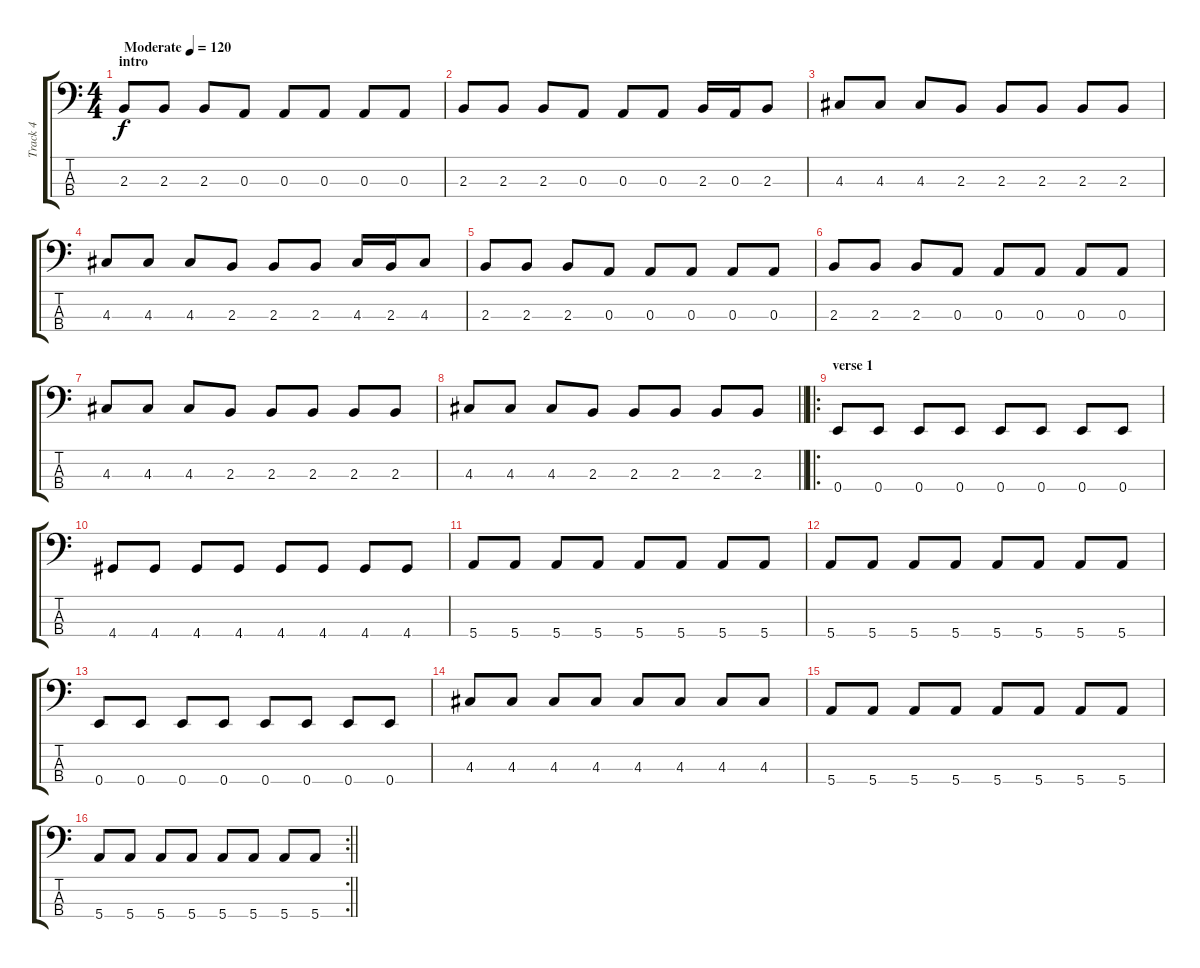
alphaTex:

\track ("Track 4" "Track 4") {instrument electricbasspick}
\staff {score tabs}
\tuning (G2 D2 A1 E1) {hide}
\ts (4 4)
\section ("" "intro")
\tempo (120 "Moderate")
\clef f4
\ks c
2.3.8{dy f instrument electricbasspick} 2.3.8 2.3.8 0.3.8 0.3.8 0.3.8 0.3.8 0.3.8 |
2.3.8 2.3.8 2.3.8 0.3.8 0.3.8 0.3.8 2.3.16 0.3.16 2.3.8 |
4.3.8 4.3.8 4.3.8 2.3.8 2.3.8 2.3.8 2.3.8 2.3.8 |
4.3.8 4.3.8 4.3.8 2.3.8 2.3.8 2.3.8 4.3.16 2.3.16 4.3.8 |
2.3.8 2.3.8 2.3.8 0.3.8 0.3.8 0.3.8 0.3.8 0.3.8 |
2.3.8 2.3.8 2.3.8 0.3.8 0.3.8 0.3.8 0.3.8 0.3.8 |
4.3.8 4.3.8 4.3.8 2.3.8 2.3.8 2.3.8 2.3.8 2.3.8 |
\barLineRight lightlight
4.3.8 4.3.8 4.3.8 2.3.8 2.3.8 2.3.8 2.3.8 2.3.8 |
\ro
\section ("" "verse 1")
0.4.8 0.4.8 0.4.8 0.4.8 0.4.8 0.4.8 0.4.8 0.4.8 |
4.4.8 4.4.8 4.4.8 4.4.8 4.4.8 4.4.8 4.4.8 4.4.8 |
5.4.8 5.4.8 5.4.8 5.4.8 5.4.8 5.4.8 5.4.8 5.4.8 |
5.4.8 5.4.8 5.4.8 5.4.8 5.4.8 5.4.8 5.4.8 5.4.8 |
0.4.8 0.4.8 0.4.8 0.4.8 0.4.8 0.4.8 0.4.8 0.4.8 |
4.3.8 4.3.8 4.3.8 4.3.8 4.3.8 4.3.8 4.3.8 4.3.8 |
5.4.8 5.4.8 5.4.8 5.4.8 5.4.8 5.4.8 5.4.8 5.4.8 |
\rc 2
\barLineRight lightlight
5.4.8 5.4.8 5.4.8 5.4.8 5.4.8 5.4.8 5.4.8 5.4.8
